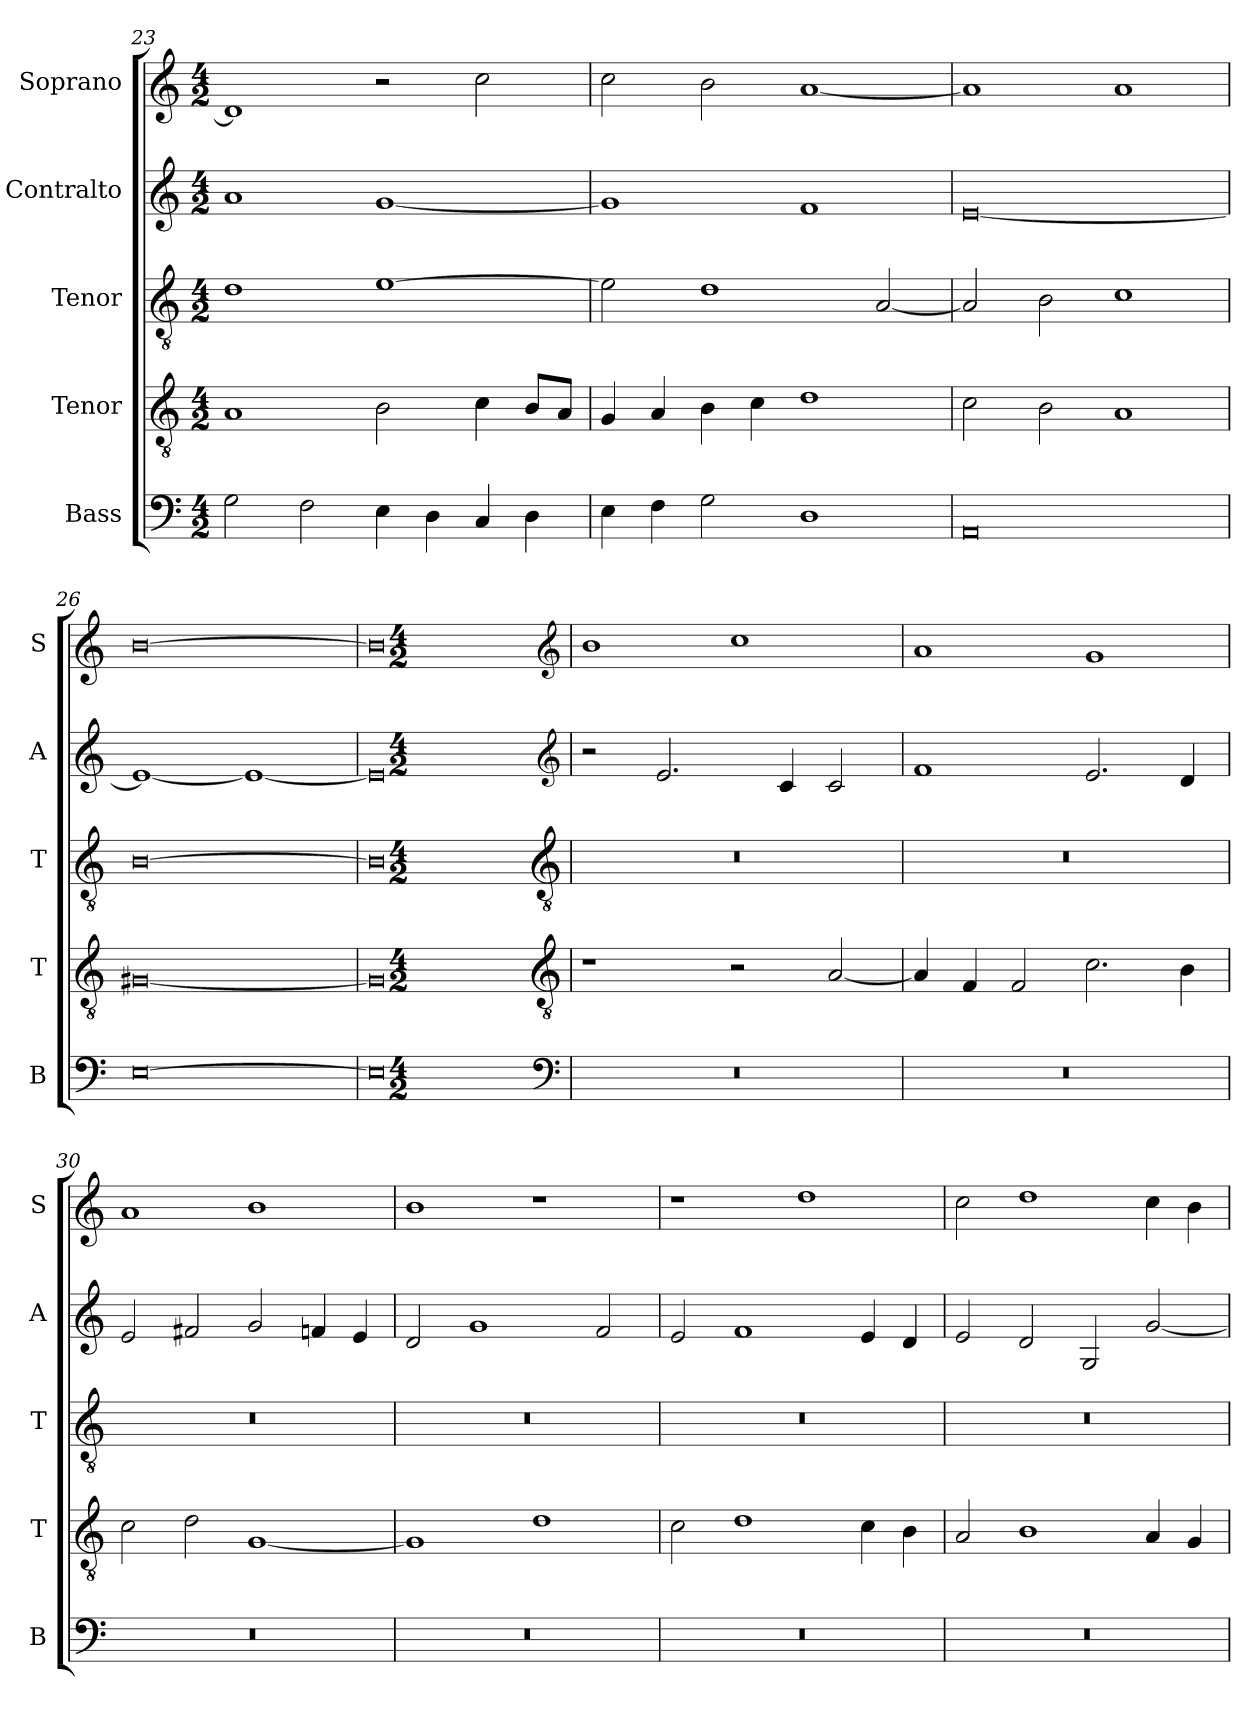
**kern	**kern	**kern	**kern	**kern
*part5	*part4	*part3	*part2	*part1
*staff5	*staff4	*staff3	*staff2	*staff1
*I"Bass	*I"Tenor	*I"Tenor	*I"Contralto	*I"Soprano
*I'B	*I'T	*I'T	*I'A	*I'S
*clefF4	*clefGv2	*clefGv2	*clefG2	*clefG2
*k[]	*k[]	*k[]	*k[]	*k[]
*E:phr	*E:phr	*E:phr	*E:phr	*E:phr
*M4/2	*M4/2	*M4/2	*M4/2	*M4/2
=23	=23	=23	=23	=23
2G	1A	1d	1a	1d]
2F	.	.	.	.
4E	2B	[1e	[1g	2r
4D	.	.	.	.
4C	4c	.	.	2cc
4D	8B/L	.	.	.
.	8A/J	.	.	.
=24	=24	=24	=24	=24
4E	4G	2e]	1g]	2cc
4F	4A	.	.	.
2G	4B	1d	.	2b
.	4c	.	.	.
1D	1d	.	1f	[1a
.	.	[2A	.	.
=25	=25	=25	=25	=25
0AA	2c	2A]	[0e	1a]
.	2B	2B	.	.
.	1A	1c	.	1a
=26	=26	=26	=26	=26
[0E	[0G#X	[0B	1e_	[0b
.	.	.	1e_	.
=27	=27	=27	=27	=27
0E]	0G#]	0B]	0e]	0b]
*clefF4	*clefGv2	*clefGv2	*clefG2	*clefG2
*k[]	*k[]	*k[]	*k[]	*k[]
*E:phr	*E:phr	*E:phr	*E:phr	*E:phr
*M4/2	*M4/2	*M4/2	*M4/2	*M4/2
=28	=28	=28	=28	=28
0r	1r	0r	2r	1b
.	.	.	2.e	.
.	2r	.	.	1cc
.	.	.	4c	.
.	[2A	.	2c	.
=29	=29	=29	=29	=29
0r	4A]	0r	1f	1a
.	4F	.	.	.
.	2F	.	.	.
.	2.c	.	2.e	1g
.	4B	.	4d	.
=30	=30	=30	=30	=30
0r	2c	0r	2e	1a
.	2d	.	2f#X	.
.	[1G	.	2g	1b
.	.	.	4fn	.
.	.	.	4e	.
=31	=31	=31	=31	=31
0r	1G]	0r	2d	1b
.	.	.	1g	.
.	1d	.	.	1r
.	.	.	2f	.
=32	=32	=32	=32	=32
0r	2c	0r	2e	1r
.	1d	.	1f	.
.	.	.	.	1dd
.	4c	.	4e	.
.	4B	.	4d	.
=33	=33	=33	=33	=33
0r	2A	0r	2e	2cc
.	1B	.	2d	1dd
.	.	.	2G	.
.	4A	.	[2g	4cc
.	4G	.	.	4b
=	=	=	=	=
*-	*-	*-	*-	*-
